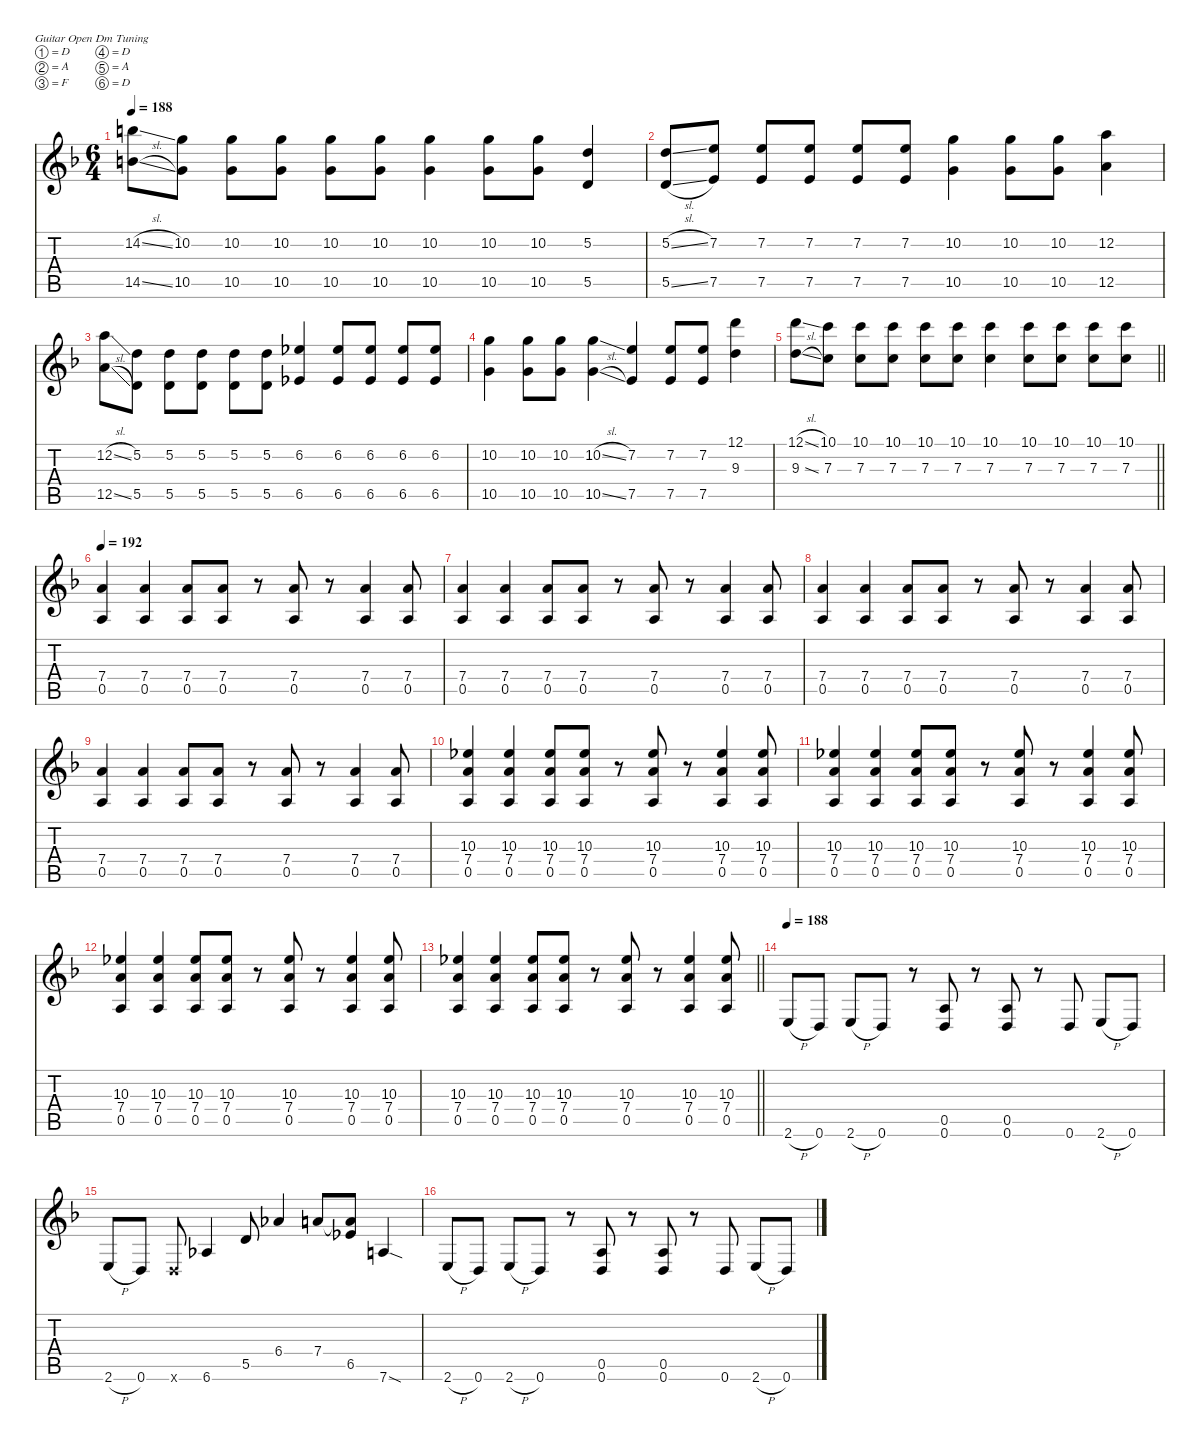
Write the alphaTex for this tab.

\defaultSystemsLayout 4
\hideDynamics
\bracketExtendMode nobrackets
\singleTrackTrackNamePolicy hidden
\multiTrackTrackNamePolicy hidden
\firstSystemTrackNameMode fullname
\firstSystemTrackNameOrientation horizontal
\otherSystemsTrackNameOrientation horizontal
\track ("Mikael Akerfeldt" "dist.guit.") {defaultSystemsLayout 4 instrument distortionguitar}
\staff {score tabs}
\tuning (D4 A3 F3 D3 A2 D2)
\ts (6 4)
\tempo 188
\clef g2
\ks dminor
(14.2{sl acc forcenatural} 14.5{sl acc forcenatural}).8{dy f beam Down} (10.2{acc forcenatural} 10.5{acc forcenatural}).8{beam Down} (10.2{acc forcenatural} 10.5{acc forcenatural}).8{beam Down} (10.2{acc forcenatural} 10.5{acc forcenatural}).8{beam Down} (10.2{acc forcenatural} 10.5{acc forcenatural}).8{beam Down} (10.2{acc forcenatural} 10.5{acc forcenatural}).8{beam Down} (10.2{acc forcenatural} 10.5{acc forcenatural}).4{beam Down} (10.2{acc forcenatural} 10.5{acc forcenatural}).8{beam Down} (10.2{acc forcenatural} 10.5{acc forcenatural}).8{beam Down} (5.2{acc forcenatural} 5.5{acc forcenatural}).4{beam Up} |
(5.2{sl acc forcenatural} 5.5{sl acc forcenatural}).8{beam Up} (7.2{acc forcenatural} 7.5{acc forcenatural}).8{beam Up} (7.2{acc forcenatural} 7.5{acc forcenatural}).8{beam Up} (7.2{acc forcenatural} 7.5{acc forcenatural}).8{beam Up} (7.2{acc forcenatural} 7.5{acc forcenatural}).8{beam Up} (7.2{acc forcenatural} 7.5{acc forcenatural}).8{beam Up} (10.2{acc forcenatural} 10.5{acc forcenatural}).4{beam Down} (10.2{acc forcenatural} 10.5{acc forcenatural}).8{beam Down} (10.2{acc forcenatural} 10.5{acc forcenatural}).8{beam Down} (12.2{acc forcenatural} 12.5{acc forcenatural}).4{beam Down} |
(12.2{sl acc forcenatural} 12.5{sl acc forcenatural}).8{beam Down} (5.2{acc forcenatural} 5.5{acc forcenatural}).8{beam Down} (5.2{acc forcenatural} 5.5{acc forcenatural}).8{beam Down} (5.2{acc forcenatural} 5.5{acc forcenatural}).8{beam Down} (5.2{acc forcenatural} 5.5{acc forcenatural}).8{beam Down} (5.2{acc forcenatural} 5.5{acc forcenatural}).8{beam Down} (6.2{acc b} 6.5{acc b}).4{beam Up} (6.2{acc b} 6.5{acc b}).8{beam Up} (6.2{acc b} 6.5{acc b}).8{beam Up} (6.2{acc b} 6.5{acc b}).8{beam Up} (6.2{acc b} 6.5{acc b}).8{beam Up} |
(10.2{acc forcenatural} 10.5{acc forcenatural}).4{beam Down} (10.2{acc forcenatural} 10.5{acc forcenatural}).8{beam Down} (10.2{acc forcenatural} 10.5{acc forcenatural}).8{beam Down} (10.2{sl acc forcenatural} 10.5{sl acc forcenatural}).4{beam Down} (7.2{acc forcenatural} 7.5{acc forcenatural}).4{beam Up} (7.2{acc forcenatural} 7.5{acc forcenatural}).8{beam Up} (7.2{acc forcenatural} 7.5{acc forcenatural}).8{beam Up} (12.1{acc forcenatural} 9.3{acc forcenatural}).4{beam Down} |
\barLineRight lightlight
(12.1{sl acc forcenatural} 9.3{sl acc forcenatural}).8{beam Down} (10.1{acc forcenatural} 7.3{acc forcenatural}).8{beam Down} (10.1{acc forcenatural} 7.3{acc forcenatural}).8{beam Down} (10.1{acc forcenatural} 7.3{acc forcenatural}).8{beam Down} (10.1{acc forcenatural} 7.3{acc forcenatural}).8{beam Down} (10.1{acc forcenatural} 7.3{acc forcenatural}).8{beam Down} (10.1{acc forcenatural} 7.3{acc forcenatural}).4{beam Down} (10.1{acc forcenatural} 7.3{acc forcenatural}).8{beam Down} (10.1{acc forcenatural} 7.3{acc forcenatural}).8{beam Down} (10.1{acc forcenatural} 7.3{acc forcenatural}).8{beam Down} (10.1{acc forcenatural} 7.3{acc forcenatural}).8{beam Down} |
\tempo 192
(7.4{acc forcenatural} 0.5{acc forcenatural}).4{beam Up} (7.4{acc forcenatural} 0.5{acc forcenatural}).4{beam Up} (7.4{acc forcenatural} 0.5{acc forcenatural}).8{beam Up} (7.4{acc forcenatural} 0.5{acc forcenatural}).8{beam Up} r.8{beam Up} (7.4{acc forcenatural} 0.5{acc forcenatural}).8{beam Up} r.8{beam Up} (7.4{acc forcenatural} 0.5{acc forcenatural}).4{beam Up} (7.4{acc forcenatural} 0.5{acc forcenatural}).8{beam Up} |
(7.4{acc forcenatural} 0.5{acc forcenatural}).4{beam Up} (7.4{acc forcenatural} 0.5{acc forcenatural}).4{beam Up} (7.4{acc forcenatural} 0.5{acc forcenatural}).8{beam Up} (7.4{acc forcenatural} 0.5{acc forcenatural}).8{beam Up} r.8{beam Up} (7.4{acc forcenatural} 0.5{acc forcenatural}).8{beam Up} r.8{beam Up} (7.4{acc forcenatural} 0.5{acc forcenatural}).4{beam Up} (7.4{acc forcenatural} 0.5{acc forcenatural}).8{beam Up} |
(7.4{acc forcenatural} 0.5{acc forcenatural}).4{beam Up} (7.4{acc forcenatural} 0.5{acc forcenatural}).4{beam Up} (7.4{acc forcenatural} 0.5{acc forcenatural}).8{beam Up} (7.4{acc forcenatural} 0.5{acc forcenatural}).8{beam Up} r.8{beam Up} (7.4{acc forcenatural} 0.5{acc forcenatural}).8{beam Up} r.8{beam Up} (7.4{acc forcenatural} 0.5{acc forcenatural}).4{beam Up} (7.4{acc forcenatural} 0.5{acc forcenatural}).8{beam Up} |
(7.4{acc forcenatural} 0.5{acc forcenatural}).4{beam Up} (7.4{acc forcenatural} 0.5{acc forcenatural}).4{beam Up} (7.4{acc forcenatural} 0.5{acc forcenatural}).8{beam Up} (7.4{acc forcenatural} 0.5{acc forcenatural}).8{beam Up} r.8{beam Up} (7.4{acc forcenatural} 0.5{acc forcenatural}).8{beam Up} r.8{beam Up} (7.4{acc forcenatural} 0.5{acc forcenatural}).4{beam Up} (7.4{acc forcenatural} 0.5{acc forcenatural}).8{beam Up} |
(10.3{acc b} 7.4{acc forcenatural} 0.5{acc forcenatural}).4{beam Up} (10.3{acc b} 7.4{acc forcenatural} 0.5{acc forcenatural}).4{beam Up} (10.3{acc b} 7.4{acc forcenatural} 0.5{acc forcenatural}).8{beam Up} (10.3{acc b} 7.4{acc forcenatural} 0.5{acc forcenatural}).8{beam Up} r.8{beam Up} (10.3{acc b} 7.4{acc forcenatural} 0.5{acc forcenatural}).8{beam Up} r.8{beam Up} (10.3{acc b} 7.4{acc forcenatural} 0.5{acc forcenatural}).4{beam Up} (10.3{acc b} 7.4{acc forcenatural} 0.5{acc forcenatural}).8{beam Up} |
(10.3{acc b} 7.4{acc forcenatural} 0.5{acc forcenatural}).4{beam Up} (10.3{acc b} 7.4{acc forcenatural} 0.5{acc forcenatural}).4{beam Up} (10.3{acc b} 7.4{acc forcenatural} 0.5{acc forcenatural}).8{beam Up} (10.3{acc b} 7.4{acc forcenatural} 0.5{acc forcenatural}).8{beam Up} r.8{beam Up} (10.3{acc b} 7.4{acc forcenatural} 0.5{acc forcenatural}).8{beam Up} r.8{beam Up} (10.3{acc b} 7.4{acc forcenatural} 0.5{acc forcenatural}).4{beam Up} (10.3{acc b} 7.4{acc forcenatural} 0.5{acc forcenatural}).8{beam Up} |
(10.3{acc b} 7.4{acc forcenatural} 0.5{acc forcenatural}).4{beam Up} (10.3{acc b} 7.4{acc forcenatural} 0.5{acc forcenatural}).4{beam Up} (10.3{acc b} 7.4{acc forcenatural} 0.5{acc forcenatural}).8{beam Up} (10.3{acc b} 7.4{acc forcenatural} 0.5{acc forcenatural}).8{beam Up} r.8{beam Up} (10.3{acc b} 7.4{acc forcenatural} 0.5{acc forcenatural}).8{beam Up} r.8{beam Up} (10.3{acc b} 7.4{acc forcenatural} 0.5{acc forcenatural}).4{beam Up} (10.3{acc b} 7.4{acc forcenatural} 0.5{acc forcenatural}).8{beam Up} |
\barLineRight lightlight
(10.3{acc b} 7.4{acc forcenatural} 0.5{acc forcenatural}).4{beam Up} (10.3{acc b} 7.4{acc forcenatural} 0.5{acc forcenatural}).4{beam Up} (10.3{acc b} 7.4{acc forcenatural} 0.5{acc forcenatural}).8{beam Up} (10.3{acc b} 7.4{acc forcenatural} 0.5{acc forcenatural}).8{beam Up} r.8{beam Up} (10.3{acc b} 7.4{acc forcenatural} 0.5{acc forcenatural}).8{beam Up} r.8{beam Up} (10.3{acc b} 7.4{acc forcenatural} 0.5{acc forcenatural}).4{beam Up} (10.3{acc b} 7.4{acc forcenatural} 0.5{acc forcenatural}).8{beam Up} |
\tempo 188
2.6{h acc forcenatural}.8{beam Up} 0.6{acc forcenatural}.8{beam Up} 2.6{h acc forcenatural}.8{beam Up} 0.6{acc forcenatural}.8{beam Up} r.8{beam Up} (0.5{acc forcenatural} 0.6{acc forcenatural}).8{beam Up} r.8{beam Up} (0.5{acc forcenatural} 0.6{acc forcenatural}).8{beam Up} r.8{beam Up} 0.6{acc forcenatural}.8{beam Up} 2.6{h acc forcenatural}.8{beam Up} 0.6{acc forcenatural}.8{beam Up} |
2.6{h acc forcenatural}.8{beam Up} 0.6{acc forcenatural}.8{beam Up} 0.6{x acc forcenatural}.8{beam Up} 6.6{acc b}.4{beam Up} 5.5{acc forcenatural}.8{beam Up} 6.4{acc b}.4{beam Up} 7.4{acc forcenatural}.8{beam Up} (7.4{t acc forcenatural} 6.5{acc b}).8{beam Up} 7.6{sod acc forcenatural}.4{beam Up} |
2.6{h acc forcenatural}.8{beam Up} 0.6{acc forcenatural}.8{beam Up} 2.6{h acc forcenatural}.8{beam Up} 0.6{acc forcenatural}.8{beam Up} r.8{beam Up} (0.5{acc forcenatural} 0.6{acc forcenatural}).8{beam Up} r.8{beam Up} (0.5{acc forcenatural} 0.6{acc forcenatural}).8{beam Up} r.8{beam Up} 0.6{acc forcenatural}.8{beam Up} 2.6{h acc forcenatural}.8{beam Up} 0.6{acc forcenatural}.8{beam Up}
